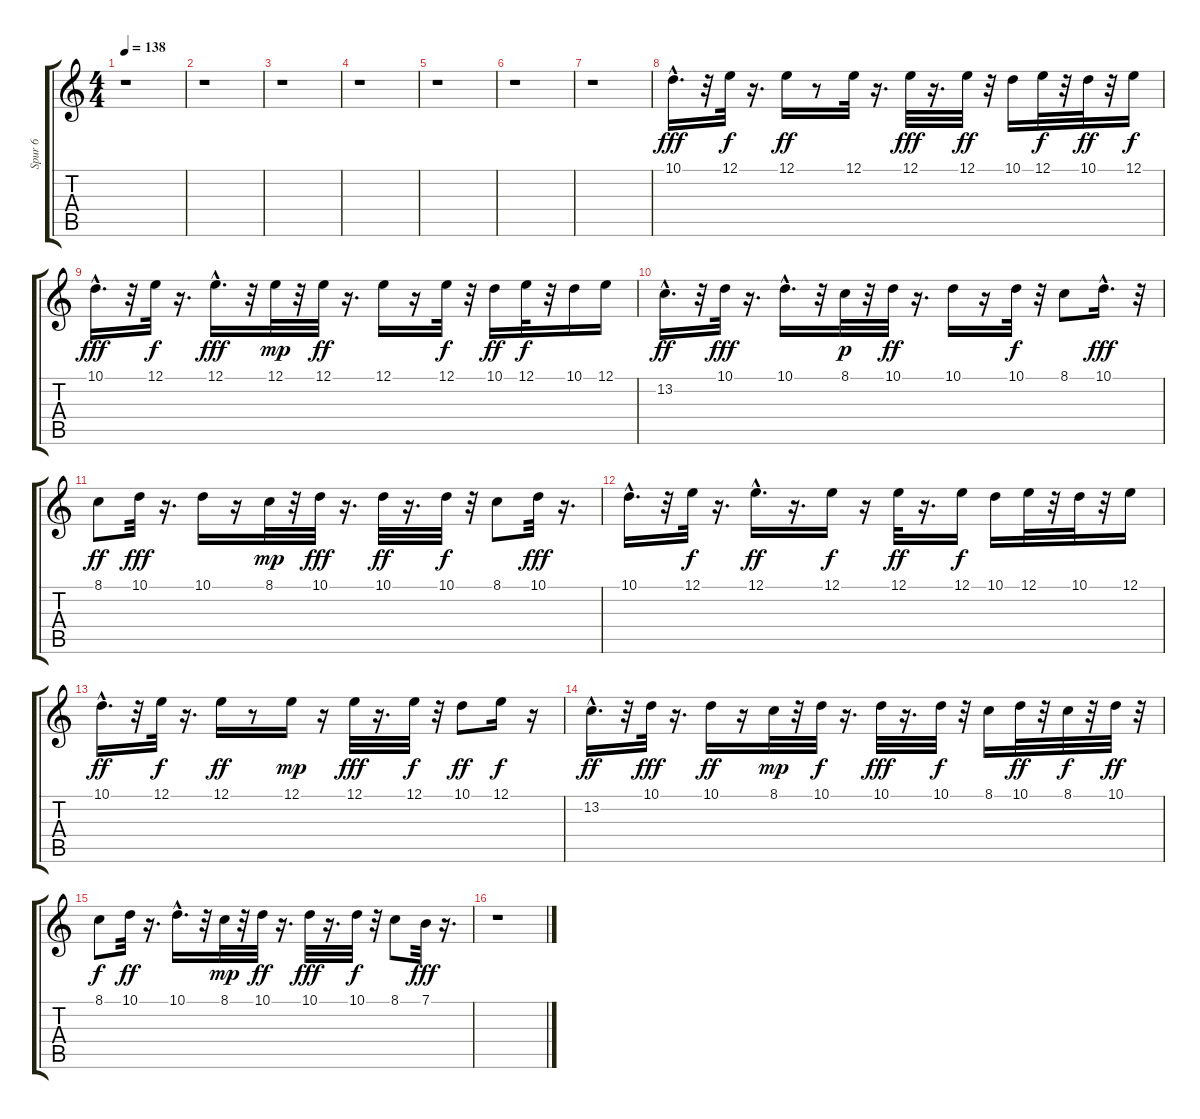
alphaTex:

\track ("Spur 6" "Spur 6") {instrument trumpet}
\staff {score tabs}
\tuning (E4 B3 G3 D3 A2 E2) {hide}
\ts (4 4)
\tempo 138
\clef g2
\ks c
r.1{dy fff} |
r.1 |
r.1 |
r.1 |
r.1 |
r.1 |
r.1 |
10.1{hac}.16{d} r.32 12.1.32{dy f} r.16{d} 12.1.16{dy ff} r.8 12.1.32 r.16{d} 12.1.32{dy fff} r.16{d} 12.1.32{dy ff} r.32 10.1.16 12.1.32{dy f} r.32 10.1.32{dy ff} r.32 12.1.16{dy f} |
10.1{hac}.16{d dy fff} r.32 12.1.32{dy f} r.16{d} 12.1{hac}.16{d dy fff} r.32 12.1.32{dy mp} r.32 12.1.32{dy ff} r.16{d} 12.1.16 r.16 12.1.32{dy f} r.32 10.1.16{dy ff} 12.1.32{dy f} r.32 10.1.16 12.1.16 |
13.2{hac}.16{d dy ff} r.32 10.1.32{dy fff} r.16{d} 10.1{hac}.16{d} r.32 8.1.32{dy p} r.32 10.1.32{dy ff} r.16{d} 10.1.16 r.16 10.1.32{dy f} r.32 8.1.8 10.1{hac}.16{d dy fff} r.32 |
8.1.8{dy ff} 10.1.32{dy fff} r.16{d} 10.1.16 r.16 8.1.32{dy mp} r.32 10.1.32{dy fff} r.16{d} 10.1.32{dy ff} r.16{d} 10.1.32{dy f} r.32 8.1.8 10.1.32{dy fff} r.16{d} |
10.1{hac}.16{d} r.32 12.1.32{dy f} r.16{d} 12.1{hac}.16{d dy ff} r.16{d} 12.1.16{dy f} r.16 12.1.32{dy ff} r.16{d} 12.1.16{dy f} 10.1.16 12.1.32 r.32 10.1.32 r.32 12.1.16 |
10.1{hac}.16{d dy ff} r.32 12.1.32{dy f} r.16{d} 12.1.16{dy ff} r.8 12.1.16{dy mp} r.16 12.1.32{dy fff} r.16{d} 12.1.32{dy f} r.32 10.1.8{dy ff} 12.1.16{dy f} r.16 |
13.2{hac}.16{d dy ff} r.32 10.1.32{dy fff} r.16{d} 10.1.16{dy ff} r.16 8.1.32{dy mp} r.32 10.1.32{dy f} r.16{d} 10.1.32{dy fff} r.16{d} 10.1.32{dy f} r.32 8.1.16 10.1.32{dy ff} r.32 8.1.32{dy f} r.32 10.1.32{dy ff} r.32 |
8.1.8{dy f} 10.1.32{dy ff} r.16{d} 10.1{hac}.16{d} r.32 8.1.32{dy mp} r.32 10.1.32{dy ff} r.16{d} 10.1.32{dy fff} r.16{d} 10.1.32{dy f} r.32 8.1.8 7.1.32{dy fff} r.16{d} |
r.1
